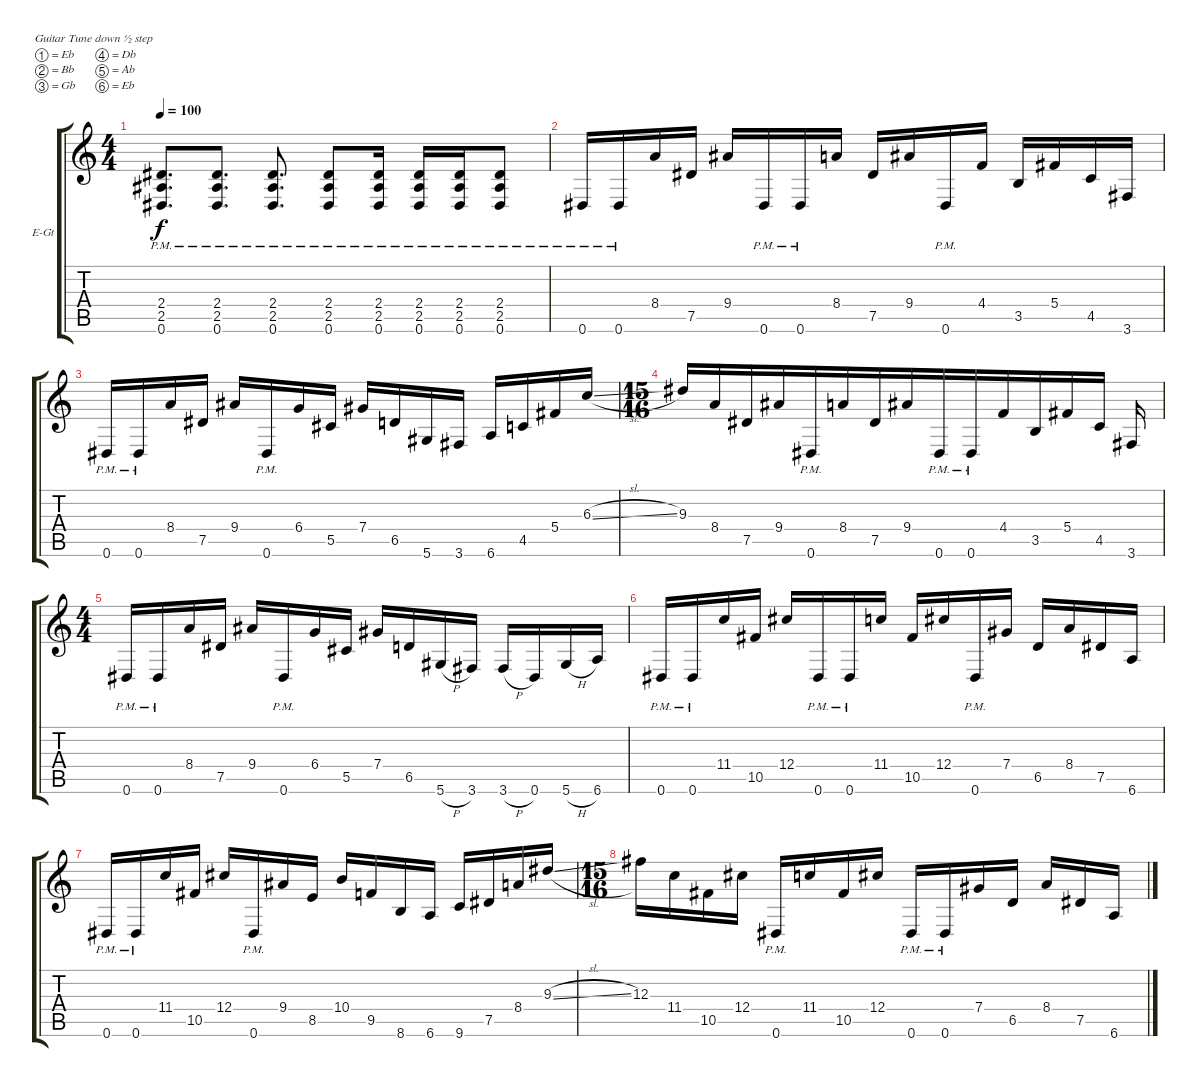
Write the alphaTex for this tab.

\bracketExtendMode groupsimilarinstruments
\firstSystemTrackNameOrientation horizontal
\otherSystemsTrackNameOrientation horizontal
\track ("Tim Millar" "E-Gt") {instrument distortionguitar}
\staff {score tabs}
\tuning (Eb4 Bb3 Gb3 Db3 Ab2 Eb2)
\ts (4 4)
\beaming (8 2 2 2 2)
\tempo 100
\clef g2
\ks c
(2.4{pm} 2.5{pm} 0.6{pm}).8{d dy f} (2.4{pm} 2.5{pm} 0.6{pm}).8{d} (2.4{pm} 2.5{pm} 0.6{pm}).8{d} (2.4{pm} 2.5{pm} 0.6{pm}).8 (2.4{pm} 2.5{pm} 0.6{pm}).16 (2.4{pm} 2.5{pm} 0.6{pm}).16 (2.4{pm} 2.5{pm} 0.6{pm}).16 (2.4{pm} 2.5{pm} 0.6{pm}).8 |
0.6{pm}.16 0.6{pm}.16 8.4.16 7.5.16 9.4.16 0.6{pm}.16 0.6{pm}.16 8.4.16 7.5.16 9.4.16 0.6{pm}.16 4.4.16 3.5.16 5.4.16 4.5.16 3.6.16 |
0.6{pm}.16 0.6{pm}.16 8.4.16 7.5.16 9.4.16 0.6{pm}.16 6.4.16 5.5.16 7.4.16 6.5.16 5.6.16 3.6.16 6.6.16 4.5.16 5.4.16 6.3{sl}.16 |
\ts (15 16)
\beaming (8 7)
9.3.16 8.4.16 7.5.16 9.4.16 0.6{pm}.16 8.4.16 7.5.16 9.4.16 0.6{pm}.16 0.6{pm}.16 4.4.16 3.5.16 5.4.16 4.5.16 3.6.16 |
\ts (4 4)
\beaming (8 2 2 2 2)
0.6{pm}.16 0.6{pm}.16 8.4.16 7.5.16 9.4.16 0.6{pm}.16 6.4.16 5.5.16 7.4.16 6.5.16 5.6{h}.16 3.6.16 3.6{h}.16 0.6.16 5.6{h}.16 6.6.16 |
0.6{pm}.16 0.6{pm}.16 11.4.16 10.5.16 12.4.16 0.6{pm}.16 0.6{pm}.16 11.4.16 10.5.16 12.4.16 0.6{pm}.16 7.4.16 6.5.16 8.4.16 7.5.16 6.6.16 |
0.6{pm}.16 0.6{pm}.16 11.4.16 10.5.16 12.4.16 0.6{pm}.16 9.4.16 8.5.16 10.4.16 9.5.16 8.6.16 6.6.16 9.6.16 7.5.16 8.4.16 9.3{sl}.16 |
\ts (15 16)
\beaming (8 2 2 2 2)
12.3.16 11.4.16 10.5.16 12.4.16 0.6{pm}.16 11.4.16 10.5.16 12.4.16 0.6{pm}.16 0.6{pm}.16 7.4.16 6.5.16 8.4.16 7.5.16 6.6.16
